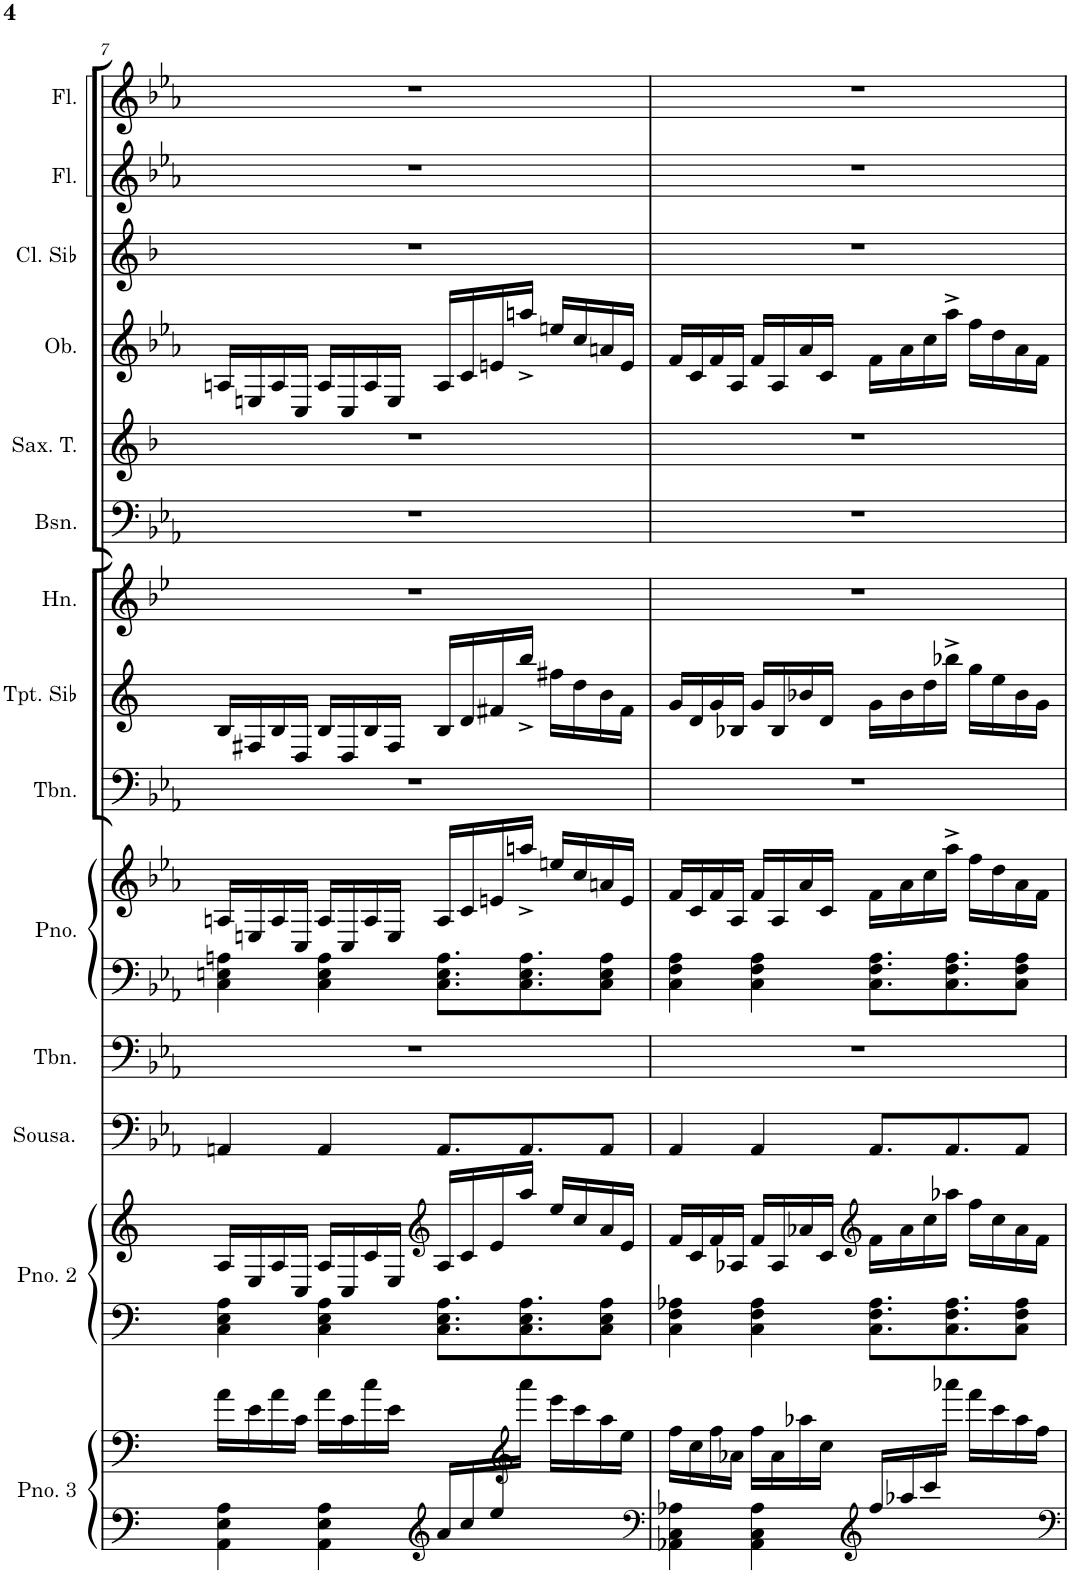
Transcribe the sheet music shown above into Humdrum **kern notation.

**kern	**kern	**kern	**kern	**kern	**kern	**kern	**kern	**kern	**kern	**kern	**kern	**kern	**kern	**kern	**kern	**kern
*part14	*part14	*part13	*part13	*part12	*part11	*part10	*part10	*part9	*part8	*part7	*part6	*part5	*part4	*part3	*part2	*part1
*staff17	*staff16	*staff15	*staff14	*staff13	*staff12	*staff11	*staff10	*staff9	*staff8	*staff7	*staff6	*staff5	*staff4	*staff3	*staff2	*staff1
*I"Piano 3	*	*I"Piano 2	*	*I"Sousafón	*I"Trombone	*I"Piano	*	*I"Trombón	*I"Trompeta en Sib	*I"Horn	*I"Bassoon	*I"Saxofón tenor	*I"Oboe	*I"Clarinete en Sib	*I"Flauta	*I"Flauta
*I'Pno. 3	*	*I'Pno. 2	*	*I'Sousa.	*I'Tbn.	*I'Pno.	*	*I'Tbn.	*I'Tpt. Sib	*I'Hn.	*I'Bsn.	*I'Sax. T.	*I'Ob.	*I'Cl. Sib	*I'Fl.	*I'Fl.
!!LO:PB:g=z
*clefF4	*clefF4	*clefF4	*clefG2	*clefF4	*clefF4	*clefF4	*clefG2	*clefF4	*clefG2	*clefG2	*clefF4	*clefG2	*clefG2	*clefG2	*clefG2	*clefG2
*	*	*	*	*	*	*	*	*	*Trd1c2	*Trd4c7	*	*Trd8c14	*	*Trd1c2	*	*
*k[]	*k[]	*k[]	*k[]	*k[b-e-a-]	*k[b-e-a-]	*k[b-e-a-]	*k[b-e-a-]	*k[b-e-a-]	*k[]	*k[b-e-]	*k[b-e-a-]	*k[b-]	*k[b-e-a-]	*k[b-]	*k[b-e-a-]	*k[b-e-a-]
*M4/4	*M4/4	*M4/4	*M4/4	*M4/4	*M4/4	*M4/4	*M4/4	*M4/4	*M4/4	*M4/4	*M4/4	*M4/4	*M4/4	*M4/4	*M4/4	*M4/4
=7	=7	=7	=7	=7	=7	=7	=7	=7	=7	=7	=7	=7	=7	=7	=7	=7
*^	*	*	*	*	*	*	*	*	*	*	*	*	*	*	*	*
2ryy	4AA\ 4E\ 4A\	16a\LL	4C\ 4E\ 4A\	16A/LL	4AAn/	1r	4C\ 4En\ 4An\	16An/LL	1r	16B/LL	1r	1r	1r	16An/LL	1r	1r	1r
.	.	16e\	.	16E/	.	.	.	16En/	.	16F#X/	.	.	.	16En/	.	.	.
.	.	16a\	.	16A/	.	.	.	16A/	.	16B/	.	.	.	16A/	.	.	.
.	.	16c\JJ	.	16C/JJ	.	.	.	16C/JJ	.	16D/JJ	.	.	.	16C/JJ	.	.	.
.	4AA\ 4E\ 4A\	16a\LL	4C\ 4E\ 4A\	16A/LL	4AA/	.	4C\ 4E\ 4A\	16A/LL	.	16B/LL	.	.	.	16A/LL	.	.	.
.	.	16c\	.	16C/	.	.	.	16C/	.	16D/	.	.	.	16C/	.	.	.
.	.	16cc\	.	16c/	.	.	.	16A/	.	16B/	.	.	.	16A/	.	.	.
.	.	16e\JJ	.	16E/JJ	.	.	.	16E/JJ	.	16F#/JJ	.	.	.	16E/JJ	.	.	.
*clefG2	*	*	*	*clefG2	*	*	*	*	*	*	*	*	*	*	*	*	*
16a/LL	2ryy	8.ryy	8.C\ 8.E\ 8.A\L	16A/LL	8.AA/L	.	8.C\ 8.E\ 8.A\L	16A/LL	.	16B/LL	.	.	.	16A/LL	.	.	.
16cc/	.	.	.	16c/	.	.	.	16c/	.	16d/	.	.	.	16c/	.	.	.
16ee/	.	.	.	16e/	.	.	.	16en/	.	16f#X/	.	.	.	16en/	.	.	.
*	*	*clefG2	*	*	*	*	*	*	*	*	*	*	*	*	*	*	*
4ryy	.	16aaa\JJ	8.C\ 8.E\ 8.A\	16aa/JJ	8.AA/	.	8.C\ 8.E\ 8.A\	16aan^/JJ	.	16bb^/JJ	.	.	.	16aan^/JJ	.	.	.
.	.	16eee\LL	.	16ee/LL	.	.	.	16een/LL	.	16ff#X\LL	.	.	.	16een/LL	.	.	.
.	.	16ccc\	.	16cc/	.	.	.	16cc/	.	16dd\	.	.	.	16cc/	.	.	.
.	.	16aa\	8C\ 8E\ 8A\J	16a/	8AA/J	.	8C\ 8E\ 8A\J	16an/	.	16b\	.	.	.	16an/	.	.	.
16ryy	.	16ee\JJ	.	16e/JJ	.	.	.	16e/JJ	.	16f#\JJ	.	.	.	16e/JJ	.	.	.
=8	=8	=8	=8	=8	=8	=8	=8	=8	=8	=8	=8	=8	=8	=8	=8	=8	=8
*clefF4	*	*	*	*	*	*	*	*	*	*	*	*	*	*	*	*	*
2ryy	4AA-X\ 4C\ 4A-X\	16ff\LL	4C\ 4F\ 4A-X\	16f/LL	4AA-/	1r	4C\ 4F\ 4A-\	16f/LL	1r	16g/LL	1r	1r	1r	16f/LL	1r	1r	1r
.	.	16cc\	.	16c/	.	.	.	16c/	.	16d/	.	.	.	16c/	.	.	.
.	.	16ff\	.	16f/	.	.	.	16f/	.	16g/	.	.	.	16f/	.	.	.
.	.	16a-X\JJ	.	16A-X/JJ	.	.	.	16A-/JJ	.	16B-X/JJ	.	.	.	16A-/JJ	.	.	.
.	4AA-\ 4C\ 4A-\	16ff\LL	4C\ 4F\ 4A-\	16f/LL	4AA-/	.	4C\ 4F\ 4A-\	16f/LL	.	16g/LL	.	.	.	16f/LL	.	.	.
.	.	16a-\	.	16A-/	.	.	.	16A-/	.	16B-/	.	.	.	16A-/	.	.	.
.	.	16aa-X\	.	16a-X/	.	.	.	16a-/	.	16b-X/	.	.	.	16a-/	.	.	.
.	.	16cc\JJ	.	16c/JJ	.	.	.	16c/JJ	.	16d/JJ	.	.	.	16c/JJ	.	.	.
*clefG2	*	*	*	*clefG2	*	*	*	*	*	*	*	*	*	*	*	*	*
16ff/LL	2ryy	8.ryy	8.C\ 8.F\ 8.A-\L	16f\LL	8.AA-/L	.	8.C\ 8.F\ 8.A-\L	16f\LL	.	16g\LL	.	.	.	16f\LL	.	.	.
16aa-X/	.	.	.	16a-\	.	.	.	16a-\	.	16b-\	.	.	.	16a-\	.	.	.
16ccc/	.	.	.	16cc\	.	.	.	16cc\	.	16dd\	.	.	.	16cc\	.	.	.
4ryy	.	16aaa-X\JJ	8.C\ 8.F\ 8.A-\	16aa-X\JJ	8.AA-/	.	8.C\ 8.F\ 8.A-\	16aa-^\JJ	.	16bb-X^\JJ	.	.	.	16aa-^\JJ	.	.	.
.	.	16fff\LL	.	16ff\LL	.	.	.	16ff\LL	.	16gg\LL	.	.	.	16ff\LL	.	.	.
.	.	16ccc\	.	16cc\	.	.	.	16dd\	.	16ee\	.	.	.	16dd\	.	.	.
.	.	16aa-\	8C\ 8F\ 8A-\J	16a-\	8AA-/J	.	8C\ 8F\ 8A-\J	16a-\	.	16b-\	.	.	.	16a-\	.	.	.
16ryy	.	16ff\JJ	.	16f\JJ	.	.	.	16f\JJ	.	16g\JJ	.	.	.	16f\JJ	.	.	.
*v	*v	*	*	*	*	*	*	*	*	*	*	*	*	*	*	*	*
=	=	=	=	=	=	=	=	=	=	=	=	=	=	=	=	=
*-	*-	*-	*-	*-	*-	*-	*-	*-	*-	*-	*-	*-	*-	*-	*-	*-
